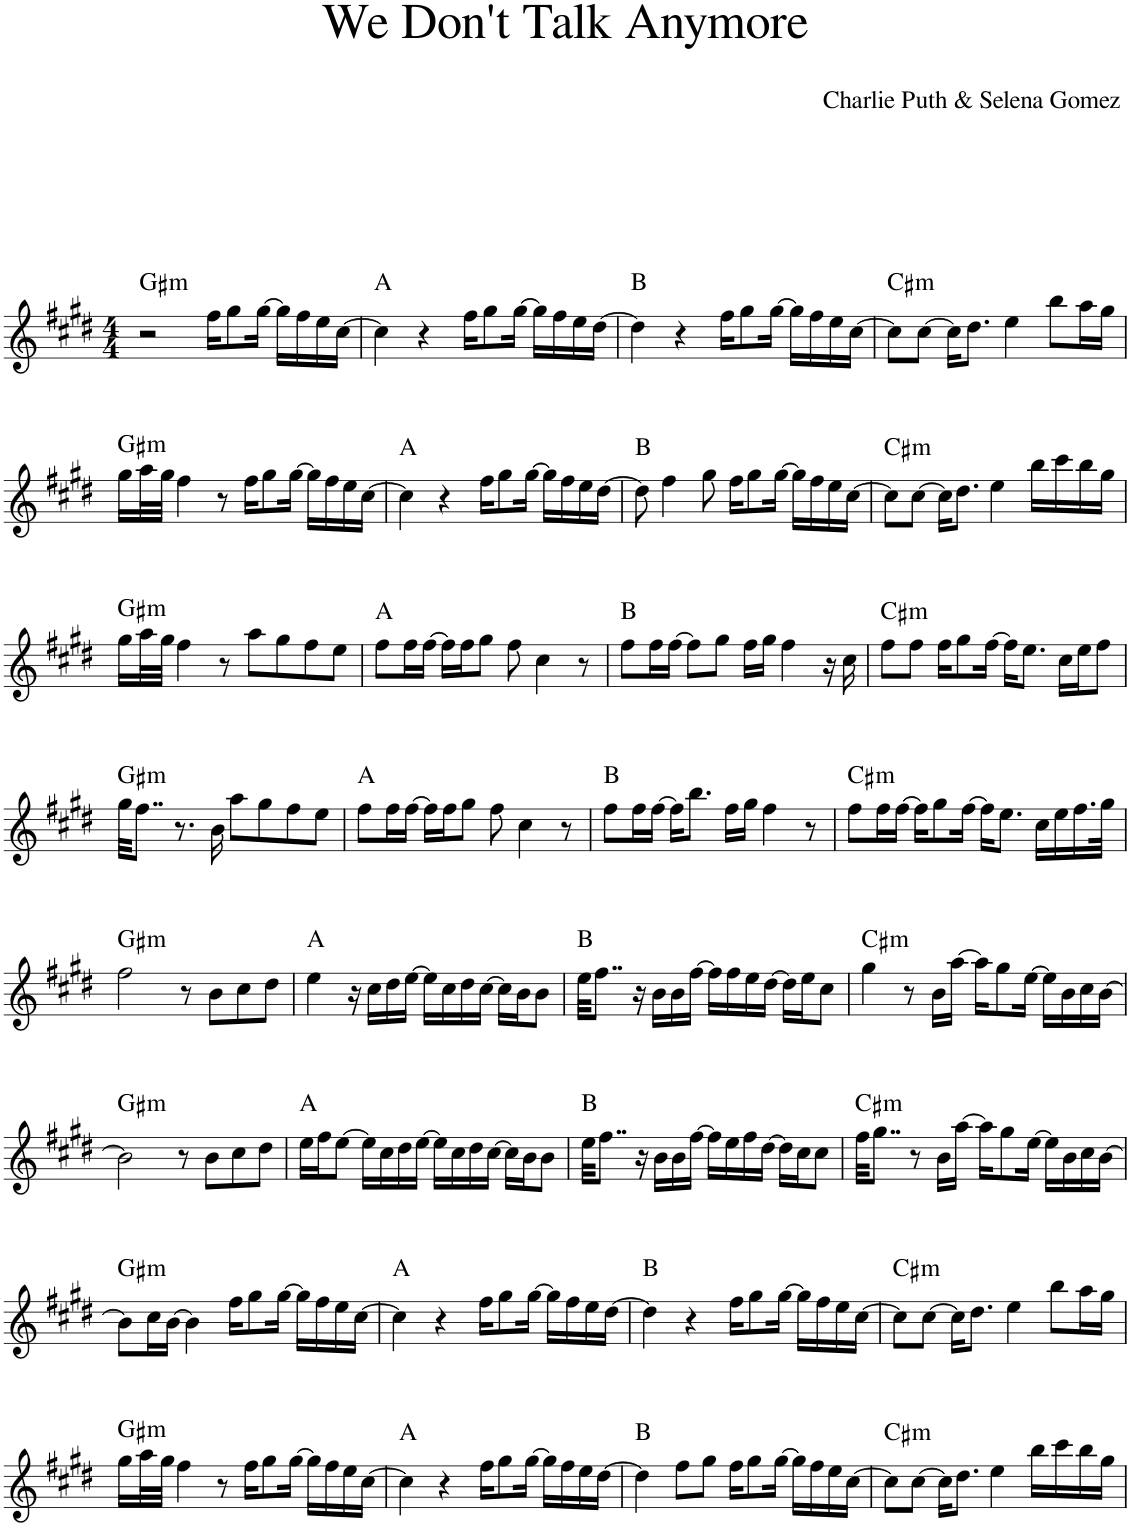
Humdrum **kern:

**kern	**harte
*part1	*part1
*staff1	*
*I"Piano	*
*I'Pno.	*
*clefG2	*
*k[f#c#g#d#]	*
*M4/4	*
=1	=1
!	!LO:H:kt=m
2r	G#:min
16ff#\KL	.
8gg#\	.
[16gg#\Jk	.
16gg#\LL]	.
16ff#\	.
16ee\	.
[16cc#\JJ	.
=2	=2
4cc#\]	A:maj
4r	.
16ff#\KL	.
8gg#\	.
[16gg#\Jk	.
16gg#\LL]	.
16ff#\	.
16ee\	.
[16dd#\JJ	.
=3	=3
4dd#\]	B:maj
4r	.
16ff#\KL	.
8gg#\	.
[16gg#\Jk	.
16gg#\LL]	.
16ff#\	.
16ee\	.
[16cc#\JJ	.
=4	=4
!	!LO:H:kt=m
8cc#\L]	C#:min
[8cc#\J	.
16cc#\KL]	.
8.dd#\J	.
4ee\	.
8bb\L	.
16aa\L	.
16gg#\JJ	.
!!LO:LB:g=z
=5	=5
!	!LO:H:kt=m
16gg#\LL	G#:min
32aa\L	.
32gg#\JJJ	.
4ff#\	.
8r	.
16ff#\KL	.
8gg#\	.
[16gg#\Jk	.
16gg#\LL]	.
16ff#\	.
16ee\	.
[16cc#\JJ	.
=6	=6
4cc#\]	A:maj
4r	.
16ff#\KL	.
8gg#\	.
[16gg#\Jk	.
16gg#\LL]	.
16ff#\	.
16ee\	.
[16dd#\JJ	.
=7	=7
8dd#\]	B:maj
4ff#\	.
8gg#\	.
16ff#\KL	.
8gg#\	.
[16gg#\Jk	.
16gg#\LL]	.
16ff#\	.
16ee\	.
[16cc#\JJ	.
=8	=8
!	!LO:H:kt=m
8cc#\L]	C#:min
[8cc#\J	.
16cc#\KL]	.
8.dd#\J	.
4ee\	.
16bb\LL	.
16ccc#\	.
16bb\	.
16gg#\JJ	.
!!LO:LB:g=z
=9	=9
!	!LO:H:kt=m
16gg#\LL	G#:min
32aa\L	.
32gg#\JJJ	.
4ff#\	.
8r	.
8aa\L	.
8gg#\	.
8ff#\	.
8ee\J	.
=10	=10
8ff#\L	A:maj
16ff#\L	.
[16ff#\JJ	.
16ff#\LL]	.
16ff#\J	.
8gg#\J	.
8ff#\	.
4cc#\	.
8r	.
=11	=11
8ff#\L	B:maj
16ff#\L	.
[16ff#\JJ	.
8ff#\L]	.
8gg#\J	.
16ff#\LL	.
16gg#\JJ	.
4ff#\	.
16r	.
16cc#\	.
=12	=12
!	!LO:H:kt=m
8ff#\L	C#:min
8ff#\J	.
16ff#\KL	.
8gg#\	.
[16ff#\Jk	.
16ff#\KL]	.
8.ee\J	.
16cc#\LL	.
16ee\J	.
8ff#\J	.
!!LO:LB:g=z
=13	=13
!	!LO:H:kt=m
32gg#\KKL	G#:min
8..ff#\J	.
8.r	.
16b\	.
8aa\L	.
8gg#\	.
8ff#\	.
8ee\J	.
=14	=14
8ff#\L	A:maj
16ff#\L	.
[16ff#\JJ	.
16ff#\LL]	.
16ff#\J	.
8gg#\J	.
8ff#\	.
4cc#\	.
8r	.
=15	=15
8ff#\L	B:maj
16ff#\L	.
[16ff#\JJ	.
16ff#\KL]	.
8.bb\J	.
16ff#\LL	.
16gg#\JJ	.
4ff#\	.
8r	.
=16	=16
!	!LO:H:kt=m
8ff#\L	C#:min
16ff#\L	.
[16ff#\JJ	.
16ff#\KL]	.
8gg#\	.
[16ff#\Jk	.
16ff#\KL]	.
8.ee\J	.
16cc#\LL	.
16ee\	.
16.ff#\	.
32gg#\JJk	.
!!LO:LB:g=z
=17	=17
!	!LO:H:kt=m
2ff#\	G#:min
8r	.
8b\L	.
8cc#\	.
8dd#\J	.
=18	=18
4ee\	A:maj
16r	.
16cc#\LL	.
16dd#\	.
[16ee\JJ	.
16ee\LL]	.
16cc#\	.
16dd#\	.
[16cc#\JJ	.
16cc#\LL]	.
16b\J	.
8b\J	.
=19	=19
32ee\KKL	B:maj
8..ff#\J	.
16r	.
16b\LL	.
16b\	.
[16ff#\JJ	.
16ff#\LL]	.
16ff#\	.
16ee\	.
[16dd#\JJ	.
16dd#\LL]	.
16ee\J	.
8cc#\J	.
=20	=20
!	!LO:H:kt=m
4gg#\	C#:min
8r	.
16b\LL	.
[16aa\JJ	.
16aa\KL]	.
8gg#\	.
[16ee\Jk	.
16ee\LL]	.
16b\	.
16cc#\	.
[16b\JJ	.
!!LO:LB:g=z
=21	=21
!	!LO:H:kt=m
2b\]	G#:min
8r	.
8b\L	.
8cc#\	.
8dd#\J	.
=22	=22
16ee\LL	A:maj
16ff#\J	.
[8ee\J	.
16ee\LL]	.
16cc#\	.
16dd#\	.
[16ee\JJ	.
16ee\LL]	.
16cc#\	.
16dd#\	.
[16cc#\JJ	.
16cc#\LL]	.
16b\J	.
8b\J	.
=23	=23
32ee\KKL	B:maj
8..ff#\J	.
16r	.
16b\LL	.
16b\	.
[16ff#\JJ	.
16ff#\LL]	.
16ee\	.
16ff#\	.
[16dd#\JJ	.
16dd#\LL]	.
16cc#\J	.
8cc#\J	.
=24	=24
!	!LO:H:kt=m
32ff#\KKL	C#:min
8..gg#\J	.
8r	.
16b\LL	.
[16aa\JJ	.
16aa\KL]	.
8gg#\	.
[16ee\Jk	.
16ee\LL]	.
16b\	.
16cc#\	.
[16b\JJ	.
!!LO:LB:g=z
=25	=25
!	!LO:H:kt=m
8b\L]	G#:min
16cc#\L	.
[16b\JJ	.
4b\]	.
16ff#\KL	.
8gg#\	.
[16gg#\Jk	.
16gg#\LL]	.
16ff#\	.
16ee\	.
[16cc#\JJ	.
=26	=26
4cc#\]	A:maj
4r	.
16ff#\KL	.
8gg#\	.
[16gg#\Jk	.
16gg#\LL]	.
16ff#\	.
16ee\	.
[16dd#\JJ	.
=27	=27
4dd#\]	B:maj
4r	.
16ff#\KL	.
8gg#\	.
[16gg#\Jk	.
16gg#\LL]	.
16ff#\	.
16ee\	.
[16cc#\JJ	.
=28	=28
!	!LO:H:kt=m
8cc#\L]	C#:min
[8cc#\J	.
16cc#\KL]	.
8.dd#\J	.
4ee\	.
8bb\L	.
16aa\L	.
16gg#\JJ	.
!!LO:LB:g=z
=29	=29
!	!LO:H:kt=m
16gg#\LL	G#:min
32aa\L	.
32gg#\JJJ	.
4ff#\	.
8r	.
16ff#\KL	.
8gg#\	.
[16gg#\Jk	.
16gg#\LL]	.
16ff#\	.
16ee\	.
[16cc#\JJ	.
=30	=30
4cc#\]	A:maj
4r	.
16ff#\KL	.
8gg#\	.
[16gg#\Jk	.
16gg#\LL]	.
16ff#\	.
16ee\	.
[16dd#\JJ	.
=31	=31
4dd#\]	B:maj
8ff#\L	.
8gg#\J	.
16ff#\KL	.
8gg#\	.
[16gg#\Jk	.
16gg#\LL]	.
16ff#\	.
16ee\	.
[16cc#\JJ	.
=32	=32
!	!LO:H:kt=m
8cc#\L]	C#:min
[8cc#\J	.
16cc#\KL]	.
8.dd#\J	.
4ee\	.
16bb\LL	.
16ccc#\	.
16bb\	.
16gg#\JJ	.
=	=
*-	*-
